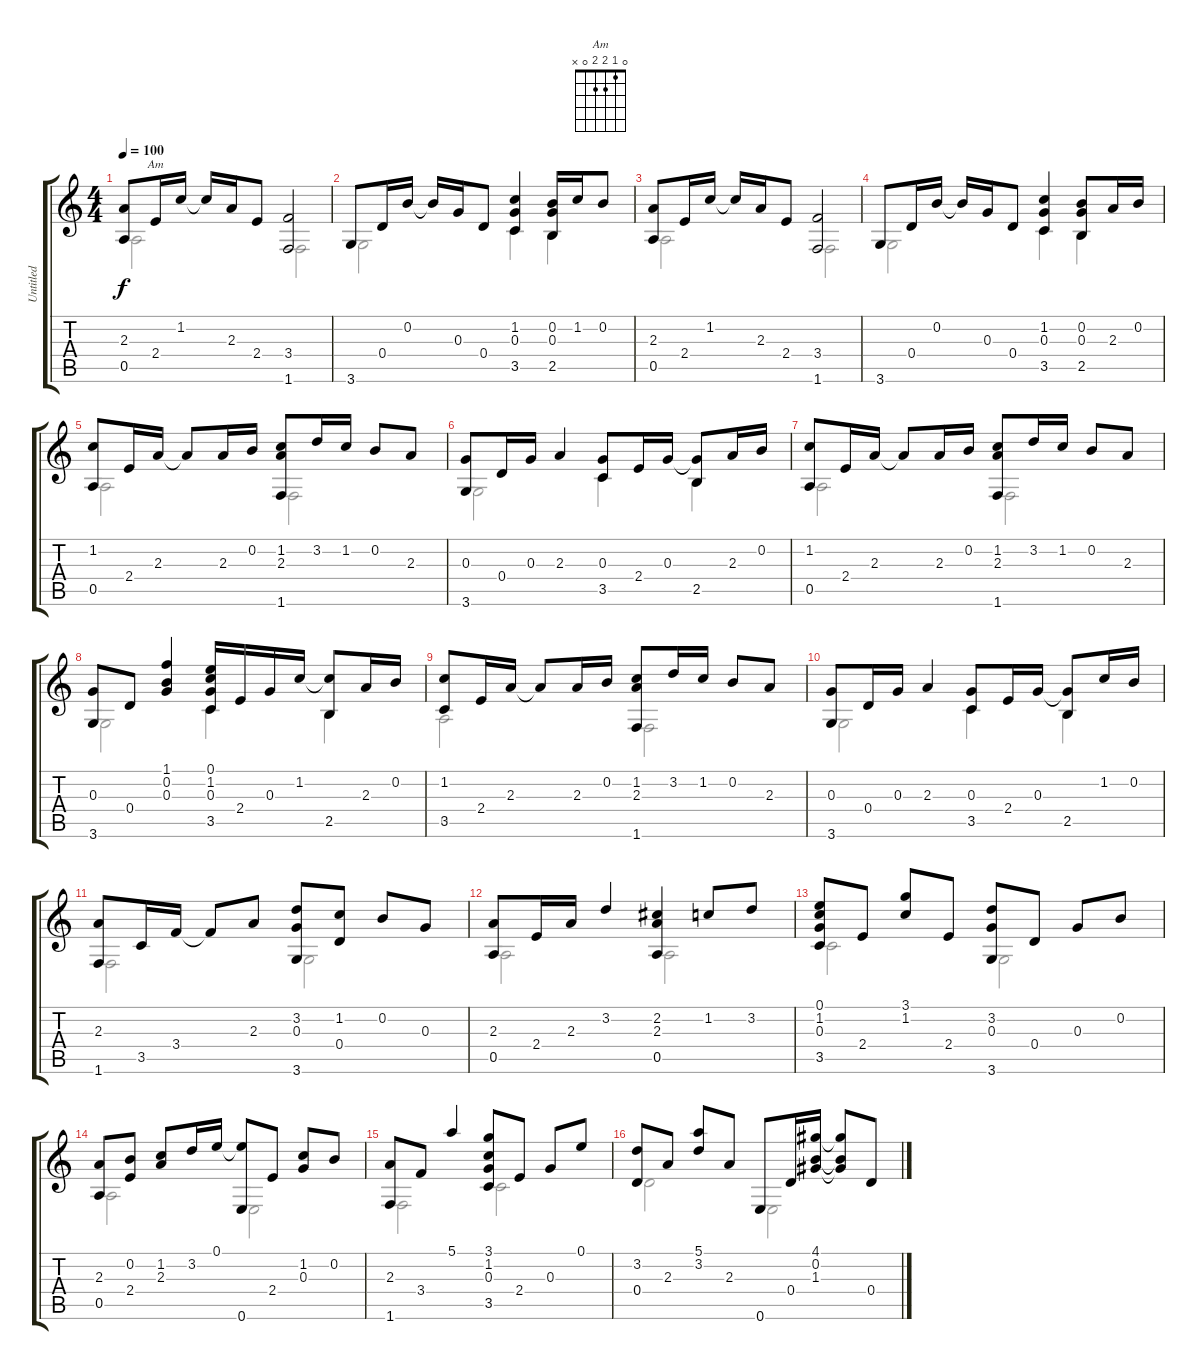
\track ("Untitled" "Untitled") {instrument acousticguitarsteel}
\staff {score tabs}
\tuning (E4 B3 G3 D3 A2 E2) {hide}
\chord ("Am" 0 1 2 2 0 x)
\voice
\ts (4 4)
\tempo 100
\clef g2
\ks c
(2.3 0.5).8{dy f instrument acousticguitarsteel} 2.4.16{ch "Am"} 1.2.16 1.2{t}.16 2.3.16 2.4.8 (3.4 1.6).2 |
3.6.8 0.4.16 0.2.16 0.2{t}.16 0.3.16 0.4.8 (1.2 0.3 3.5).4 (0.2 0.3 2.5).16 1.2.16 0.2.8 |
(2.3 0.5).8 2.4.16 1.2.16 1.2{t}.16 2.3.16 2.4.8 (3.4 1.6).2 |
3.6.8 0.4.16 0.2.16 0.2{t}.16 0.3.16 0.4.8 (1.2 0.3 3.5).4 (0.2 0.3 2.5).8 2.3.16 0.2.16 |
(1.2 0.5).8 2.4.16 2.3.16 2.3{t}.8 2.3.16 0.2.16 (1.2 2.3 1.6).8 3.2.16 1.2.16 0.2.8 2.3.8 |
(0.3 3.6).8 0.4.16 0.3.16 2.3.4 (0.3 3.5).8 2.4.16 0.3.16 (0.3{t} 2.5).8 2.3.16 0.2.16 |
(1.2 0.5).8 2.4.16 2.3.16 2.3{t}.8 2.3.16 0.2.16 (1.2 2.3 1.6).8 3.2.16 1.2.16 0.2.8 2.3.8 |
(0.3 3.6).8 0.4.8 (1.1 0.2 0.3).4 (0.1 1.2 0.3 3.5).16 2.4.16 0.3.16 1.2.16 (1.2{t} 2.5).8 2.3.16 0.2.16 |
(1.2 3.5).8 2.4.16 2.3.16 2.3{t}.8 2.3.16 0.2.16 (1.2 2.3 1.6).8 3.2.16 1.2.16 0.2.8 2.3.8 |
(0.3 3.6).8 0.4.16 0.3.16 2.3.4 (0.3 3.5).8 2.4.16 0.3.16 (0.3{t} 2.5).8 1.2.16 0.2.16 |
(2.3 1.6).8 3.5.16 3.4.16 3.4{t}.8 2.3.8 (3.2 0.3 3.6).8 (1.2 0.4).8 0.2.8 0.3.8 |
(2.3 0.5).8 2.4.16 2.3.16 3.2.4 (2.2 2.3 0.5).4 1.2.8 3.2.8 |
(0.1 1.2 0.3 3.5).8 2.4.8 (3.1 1.2).8 2.4.8 (3.2 0.3 3.6).8 0.4.8 0.3.8 0.2.8 |
(2.3 0.5).8 (0.2 2.4).8 (1.2 2.3).8 3.2.16 0.1.16 (0.1{t} 0.6).8 2.4.8 (1.2 0.3).8 0.2.8 |
(2.3 1.6).8 3.4.8 5.1.4 (3.1 1.2 0.3 3.5).8 2.4.8 0.3.8 0.1.8 |
(3.2 0.4).8 2.3.8 (5.1 3.2).8 2.3.8 0.6.8 0.4.16 (4.1 0.2 1.3).16 (4.1{t} 0.2{t} 1.3{t}).8 0.4.8
\voice
\clef g2
\ottava regular
\simile none
\ks c
0.5.2{dy f} 1.6.2 |
3.6.2 3.5.4 2.5.4 |
0.5.2 1.6.2 |
3.6.2 3.5.4 2.5.4 |
0.5.2 1.6.2 |
3.6.2 3.5.4 2.5.4 |
0.5.2 1.6.2 |
3.6.2 3.5.4 2.5.4 |
0.5.2 1.6.2 |
3.6.2 3.5.4 2.5.4 |
1.6.2 3.6.2 |
0.5.2 0.5.2 |
3.5.2 3.6.2 |
0.5.2 0.6.2 |
1.6.2 3.5.2 |
0.4.2 0.6.2
